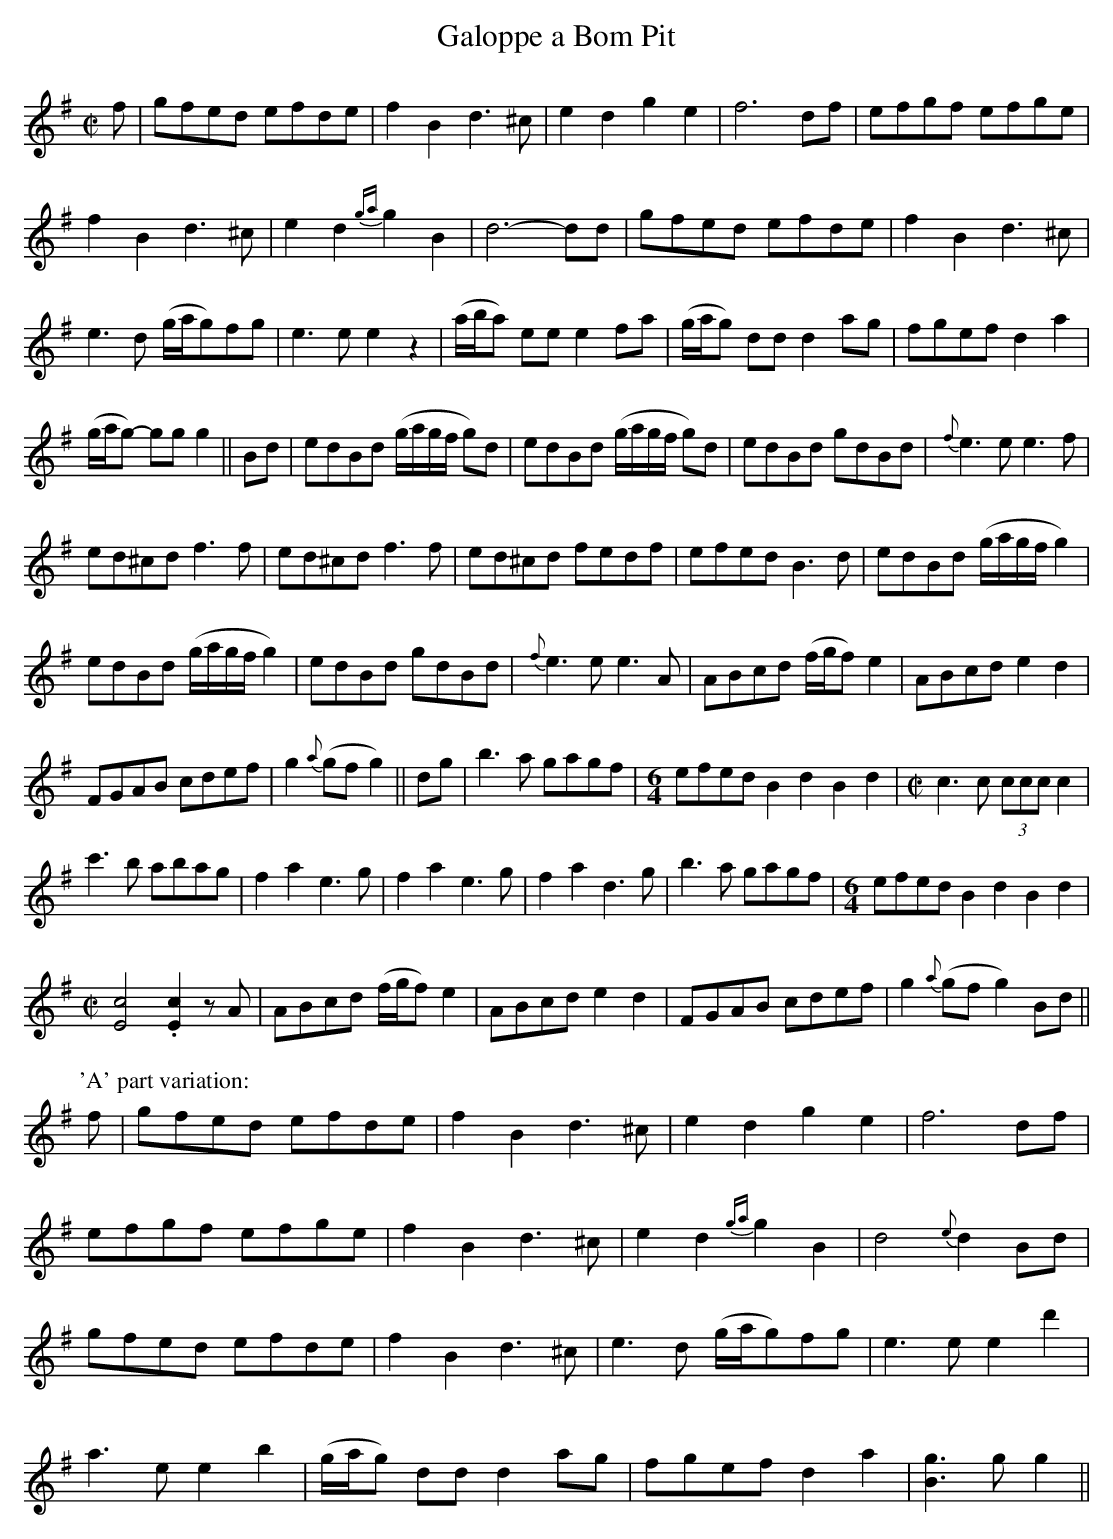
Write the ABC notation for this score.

X:1
T:Galoppe a Bom Pit
M:C|
L:1/8
K:G
f-|gfed efde|f2B2d3^c|e2d2 g2e2|f6 df|efgf efge|
f2B2d3^c|e2d2 {ga}g2B2 |d6-dd|gfed efde|f2B2d3^c|
e3d (g/a/g)fg| e3e e2z2|(a/b/a) ee e2fa|(g/a/g) dd d2ag|fgef d2a2|
(g/a/g)- gg g2||Bd|edBd (g/a/g/f/ g)d|edBd (g/a/g/f/ g)d|edBd  gdBd|{f}e3e e3f|
ed^cd f3f|ed^cd f3f|ed^cd  fedf|efed B3d|edBd (g/a/g/f/ g2)|
edBd (g/a/g/f/ g2)|edBd  gdBd|{f}e3e e3A|ABcd (f/g/f) e2|ABcd e2d2|
FGAB cdef|g2 {a}(gf g2)||dg|b3a gagf|[M:6/4]efed B2d2 B2d2 |[M:C|]c3c (3cccc2|
c'3b abag |f2a2 e3g|f2a2 e3g  |f2a2 d3g|b3a gagf|[M:6/4]efed B2d2 B2d2 |
[M:C|][E4c4].[E2c2]zA|ABcd (f/g/f) e2|ABcd e2d2| FGAB cdef|g2 {a}(gf g2)Bd||
P:'A' part variation:
f-|gfed efde|f2B2d3^c|e2d2 g2e2|f6 df|
efgf efge|f2B2d3^c|e2d2 {ga}g2B2 |d4{e}d2Bd|
gfed efde|f2B2d3^c|e3d (g/a/g)fg| e3e e2d'2|
a3 e e2b2|(g/a/g) dd d2ag|fgef d2a2|[B3g3]g g2||
